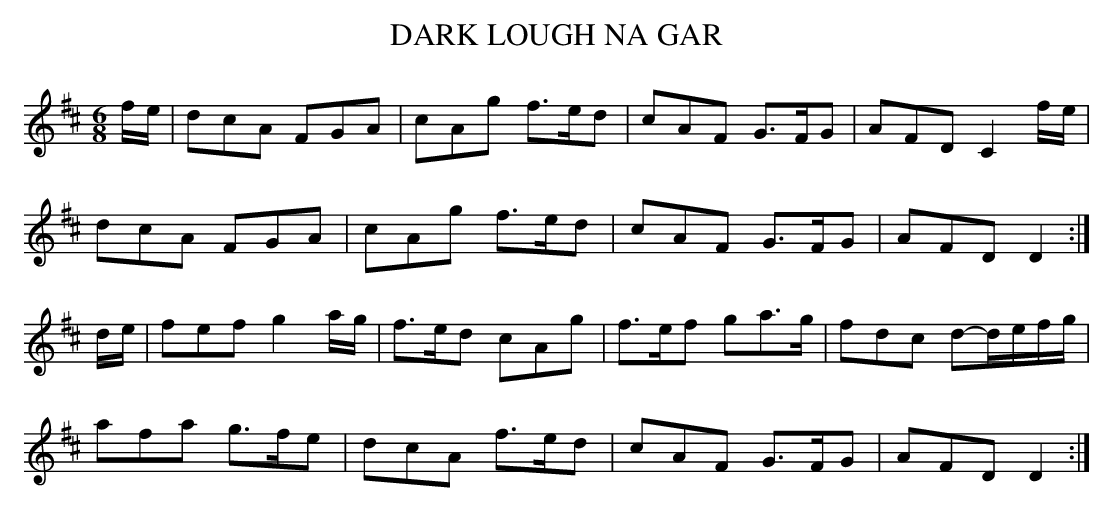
X:1
T:DARK LOUGH NA GAR
Y:"with feeling"
but it's not marked that way in the source.
M:6/8
L:1/8
K:D
f/e/|dcA FGA|cAg f>ed|cAF G>FG|AFD C2f/e/|
dcA FGA|cAg f>ed|cAF G>FG|AFD D2:|
d/e/|fef g2a/g/|f>ed cAg|f>ef ga>g|fdc d-d/e/f/g/|
afa g>fe|dcA f>ed|cAF G>FG|AFD D2:|
